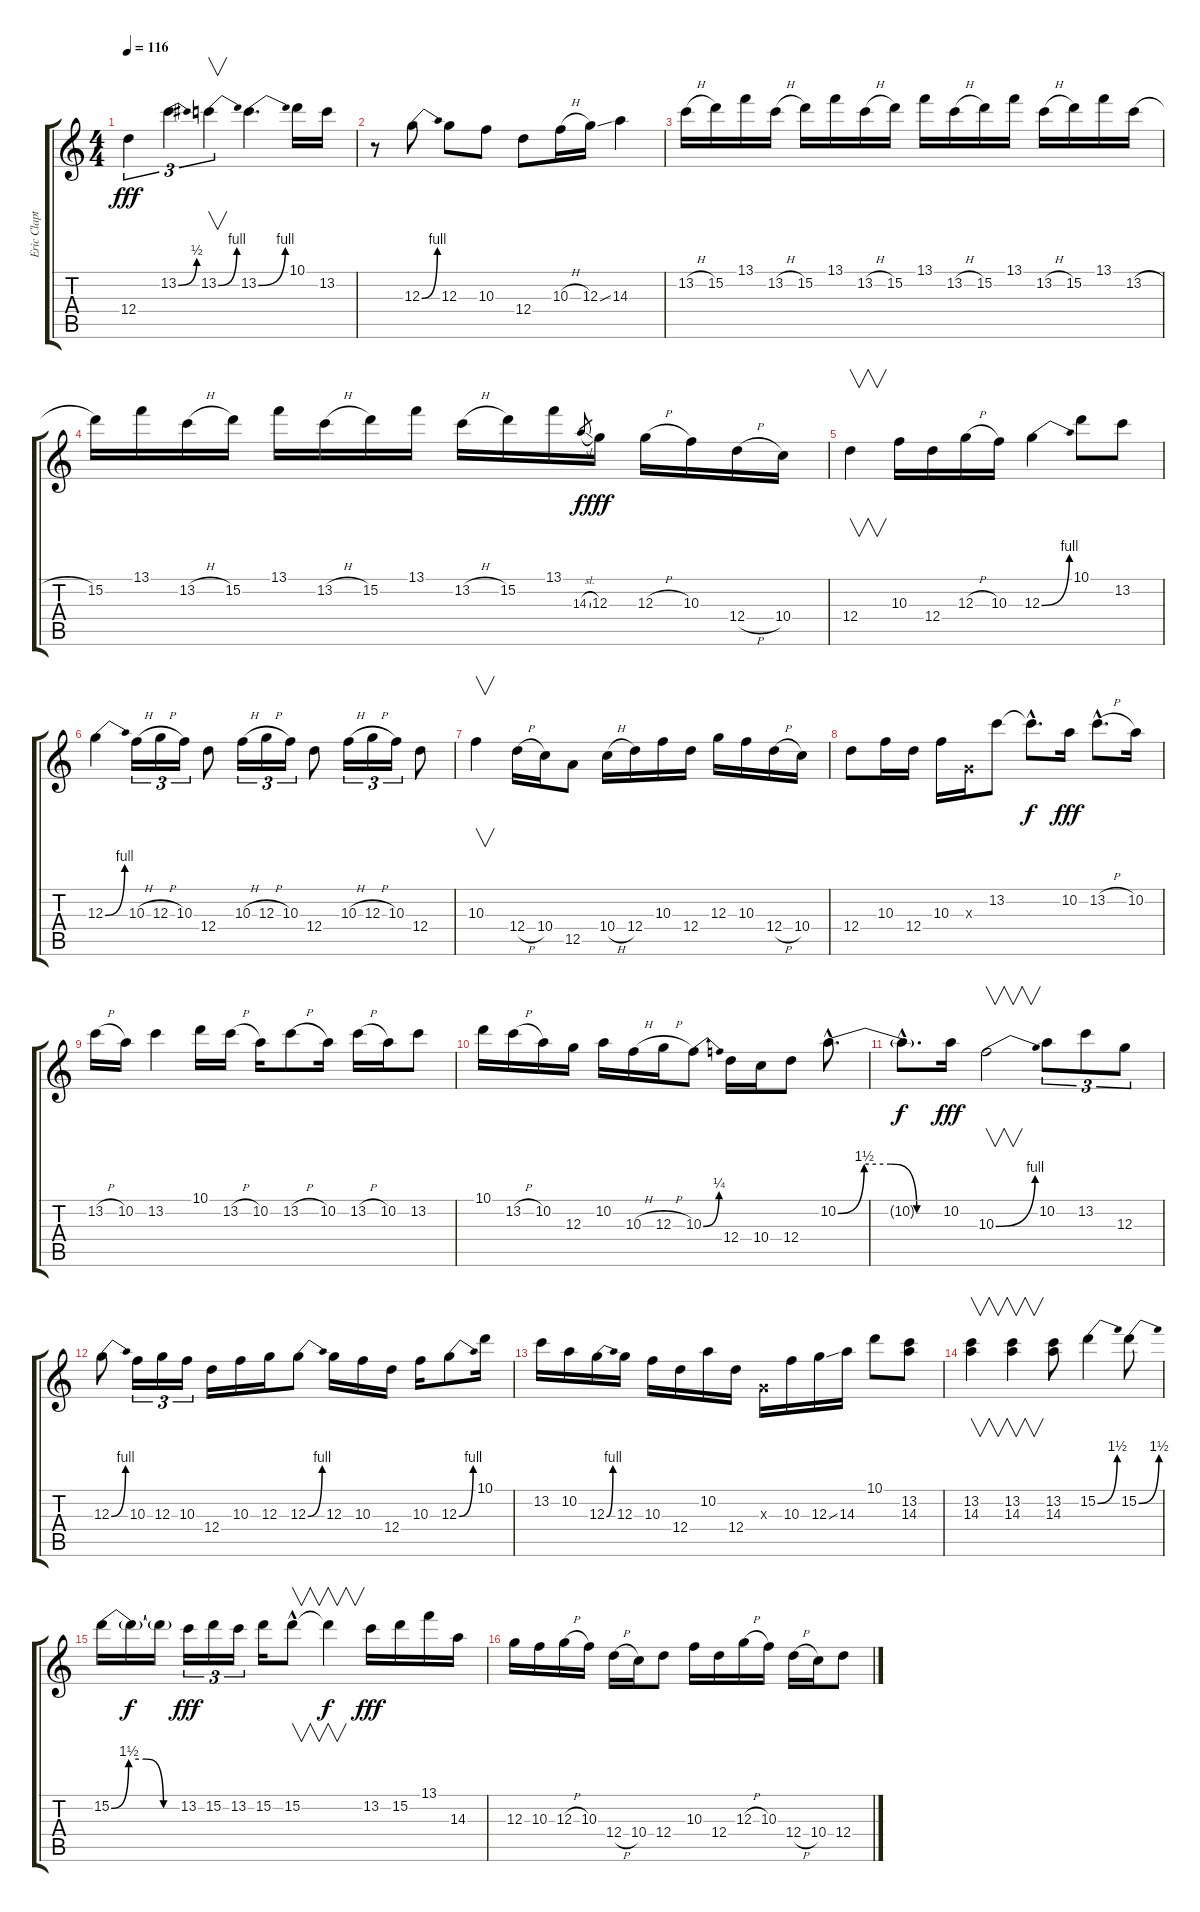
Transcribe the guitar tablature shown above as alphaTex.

\track ("Eric Clapton" "Eric Clapt") {instrument distortionguitar}
\staff {score tabs}
\tuning (E4 B3 G3 D3 A2 E2) {hide}
\ts (4 4)
\tempo 116
\clef g2
\ks c
12.4.4{tu (3 2) dy fff} 13.2{be (bend 0 0 60 2)}.4{tu (3 2)} 13.2{be (bend 0 0 60 4)}.4{v tu (3 2)} 13.2{be (bend 0 0 60 4)}.4{d} 10.1.16 13.2.16 |
r.8 12.3{be (bend 0 0 60 4)}.8 12.3.8 10.3.8 12.4.8 10.3{h}.16 12.3{ss}.16 14.3.4 |
13.2{h}.16 15.2.16 13.1.16 13.2{h}.16 15.2.16 13.1.16 13.2{h}.16 15.2.16 13.1.16 13.2{h}.16 15.2.16 13.1.16 13.2{h}.16 15.2.16 13.1.16 13.2{h}.16 |
15.2.16 13.1.16 13.2{h}.16 15.2.16 13.1.16 13.2{h}.16 15.2.16 13.1.16 13.2{h}.16 15.2.16 13.1.16 14.3{sl}.8{gr dy f} 12.3.16{dy fff} 12.3{h}.16 10.3.16 12.4{h}.16 10.4.16 |
12.4.4{v} 10.3.16 12.4.16 12.3{h}.16 10.3.16 12.3{be (bend 0 0 60 4)}.4 10.1.8 13.2.8 |
12.3{be (bend 0 0 60 4)}.4 10.3{h}.16{tu (3 2)} 12.3{h}.16{tu (3 2)} 10.3.16{tu (3 2)} 12.4.8 10.3{h}.16{tu (3 2)} 12.3{h}.16{tu (3 2)} 10.3.16{tu (3 2)} 12.4.8 10.3{h}.16{tu (3 2)} 12.3{h}.16{tu (3 2)} 10.3.16{tu (3 2)} 12.4.8 |
10.3.4{v} 12.4{h}.16 10.4.16 12.5.8 10.4{h}.16 12.4.16 10.3.16 12.4.16 12.3.16 10.3.16 12.4{h}.16 10.4.16 |
12.4.8 10.3.16 12.4.16 10.3.16 0.3{x}.16 13.2.8 13.2{hac t}.8{d dy f} 10.2.16{dy fff} 13.2{h hac}.8{d} 10.2.16 |
13.2{h}.16 10.2.16 13.2.4 10.1.16 13.2{h}.16 10.2.16 13.2{h}.8 10.2.16 13.2{h}.16 10.2.16 13.2.8 |
10.1.16 13.2{h}.16 10.2.16 12.3.16 10.2.16 10.3{h}.16 12.3{h}.16 10.3{be (bend 0 0 60 1)}.8 12.4.16 10.4.16 12.4.8 10.2{be (custom 0 0 15 6 30 6 45 0 60 0) hac}.8{d} |
10.2{hac t}.8{d dy f} 10.2.16{dy fff} 10.3{be (bend 0 0 60 4)}.2{v} 10.2.8{tu (3 2)} 13.2.8{tu (3 2)} 12.3.8{tu (3 2)} |
12.3{be (bend 0 0 60 4)}.8 10.3.16{tu (3 2)} 12.3.16{tu (3 2)} 10.3.16{tu (3 2)} 12.4.16 10.3.16 12.3.16 12.3{be (bend 0 0 60 4)}.8 12.3.16 10.3.16 12.4.16 10.3.16 12.3{be (bend 0 0 60 4)}.8 10.1.16 |
13.2.16 10.2.16 12.3{be (bend 0 0 60 4)}.16 12.3.16 10.3.16 12.4.16 10.2.16 12.4.16 0.3{x}.16 10.3.16 12.3{ss}.16 14.3.16 10.1.8 (13.2 14.3).8 |
(13.2 14.3).4{v} (13.2 14.3).4{v} (13.2 14.3).8 15.2{be (bend 0 0 60 6)}.4 15.2{be (bend 0 0 60 6)}.8 |
15.2{be (custom 0 0 15 6 30 6 45 0 60 0)}.16 15.2{t}.16{dy f} 15.2{t}.16 13.2.16{tu (3 2) dy fff} 15.2.16{tu (3 2)} 13.2.16{tu (3 2)} 15.2.16 15.2{hac}.8{v} 15.2{t}.4{v dy f} 13.2.16{dy fff} 15.2.16 13.1.16 14.3.16 |
12.3.16 10.3.16 12.3{h}.16 10.3.16 12.4{h}.16 10.4.16 12.4.8 10.3.16 12.4.16 12.3{h}.16 10.3.16 12.4{h}.16 10.4.16 12.4.8
